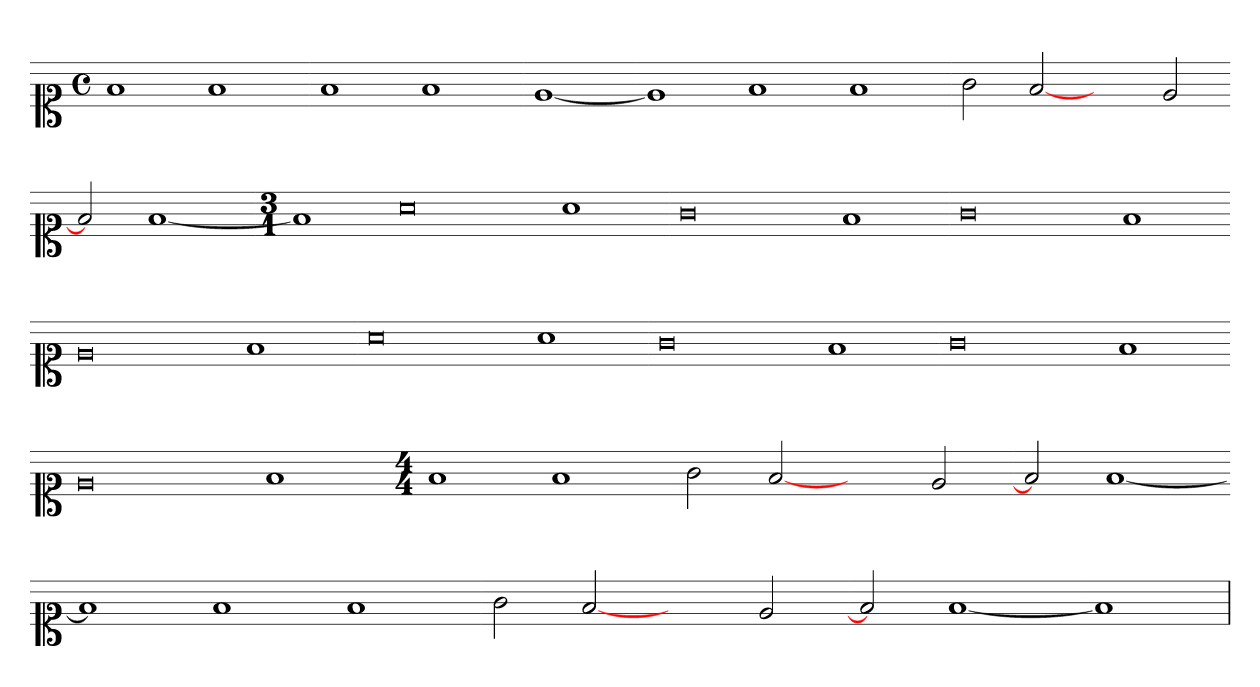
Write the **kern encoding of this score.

**kern
*part1
*staff1
*clefC1
*k[]
*M4/4
*met(c)
=
1f
1f
=-
1f
1f
=-
[1e
=-
1e]
1f
1f
=-
2g
[2f
2ryy
2e
=-
2f]
[1f
=-
*M3/1
1f]
0a
1a
=-
0g
1f
=-
0g
1f
=-
0e
1f
=-
0a
1a
=-
0g
1f
=-
0g
1f
=-
0e
1f
=-
*M4/4
1f
1f
=-
2g
[2f
2ryy
2e
=-
2f]
[1f
=-
1f]
1f
1f
=-
2g
[2f
2ryy
2e
=-
2f]
[1f
=1-
1f]
=
*-
